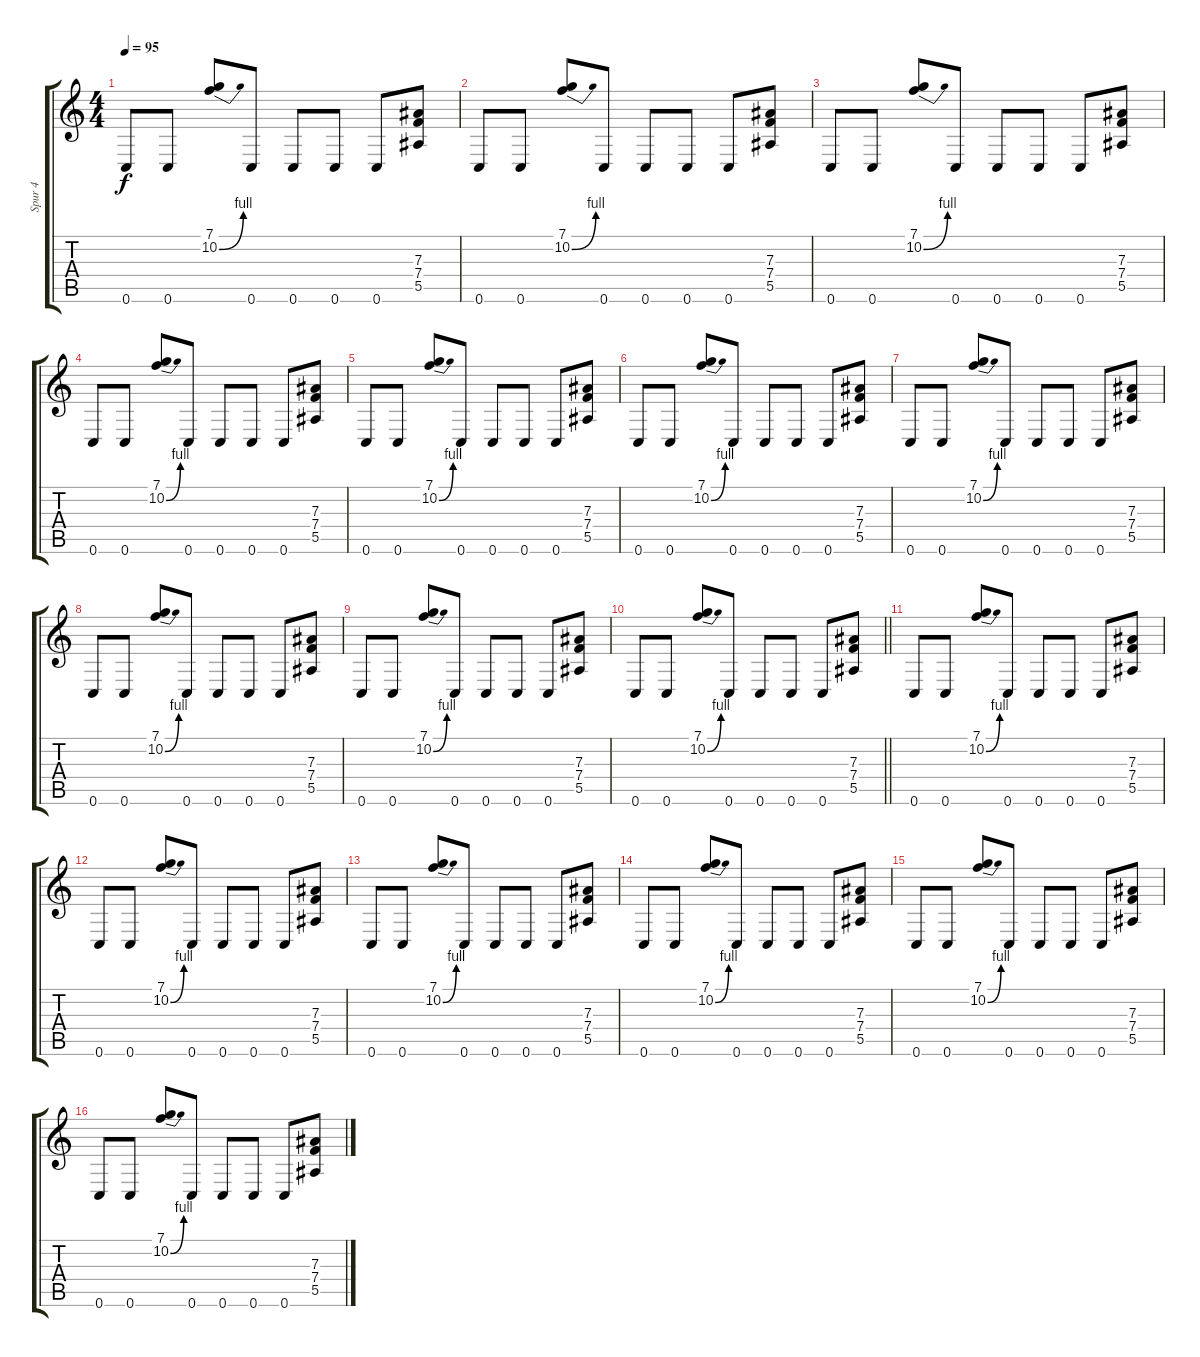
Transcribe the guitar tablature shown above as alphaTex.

\track ("Spur 4" "Spur 4") {instrument distortionguitar}
\staff {score tabs}
\tuning (C4 G3 Eb3 Bb2 F2 C2) {hide}
\ts (4 4)
\tempo 95
\clef g2
\ks c
0.6.8{dy f} 0.6.8 (7.1 10.2{be (bend 0 0 60 4)}).8 0.6.8 0.6.8 0.6.8 0.6.8 (7.3 7.4 5.5).8 |
0.6.8 0.6.8 (7.1 10.2{be (bend 0 0 60 4)}).8 0.6.8 0.6.8 0.6.8 0.6.8 (7.3 7.4 5.5).8 |
0.6.8 0.6.8 (7.1 10.2{be (bend 0 0 60 4)}).8 0.6.8 0.6.8 0.6.8 0.6.8 (7.3 7.4 5.5).8 |
0.6.8 0.6.8 (7.1 10.2{be (bend 0 0 60 4)}).8 0.6.8 0.6.8 0.6.8 0.6.8 (7.3 7.4 5.5).8 |
0.6.8 0.6.8 (7.1 10.2{be (bend 0 0 60 4)}).8 0.6.8 0.6.8 0.6.8 0.6.8 (7.3 7.4 5.5).8 |
0.6.8 0.6.8 (7.1 10.2{be (bend 0 0 60 4)}).8 0.6.8 0.6.8 0.6.8 0.6.8 (7.3 7.4 5.5).8 |
0.6.8 0.6.8 (7.1 10.2{be (bend 0 0 60 4)}).8 0.6.8 0.6.8 0.6.8 0.6.8 (7.3 7.4 5.5).8 |
0.6.8 0.6.8 (7.1 10.2{be (bend 0 0 60 4)}).8 0.6.8 0.6.8 0.6.8 0.6.8 (7.3 7.4 5.5).8 |
0.6.8 0.6.8 (7.1 10.2{be (bend 0 0 60 4)}).8 0.6.8 0.6.8 0.6.8 0.6.8 (7.3 7.4 5.5).8 |
\barLineRight lightlight
0.6.8 0.6.8 (7.1 10.2{be (bend 0 0 60 4)}).8 0.6.8 0.6.8 0.6.8 0.6.8 (7.3 7.4 5.5).8 |
0.6.8 0.6.8 (7.1 10.2{be (bend 0 0 60 4)}).8 0.6.8 0.6.8 0.6.8 0.6.8 (7.3 7.4 5.5).8 |
0.6.8 0.6.8 (7.1 10.2{be (bend 0 0 60 4)}).8 0.6.8 0.6.8 0.6.8 0.6.8 (7.3 7.4 5.5).8 |
0.6.8 0.6.8 (7.1 10.2{be (bend 0 0 60 4)}).8 0.6.8 0.6.8 0.6.8 0.6.8 (7.3 7.4 5.5).8 |
0.6.8 0.6.8 (7.1 10.2{be (bend 0 0 60 4)}).8 0.6.8 0.6.8 0.6.8 0.6.8 (7.3 7.4 5.5).8 |
0.6.8 0.6.8 (7.1 10.2{be (bend 0 0 60 4)}).8 0.6.8 0.6.8 0.6.8 0.6.8 (7.3 7.4 5.5).8 |
0.6.8 0.6.8 (7.1 10.2{be (bend 0 0 60 4)}).8 0.6.8 0.6.8 0.6.8 0.6.8 (7.3 7.4 5.5).8
